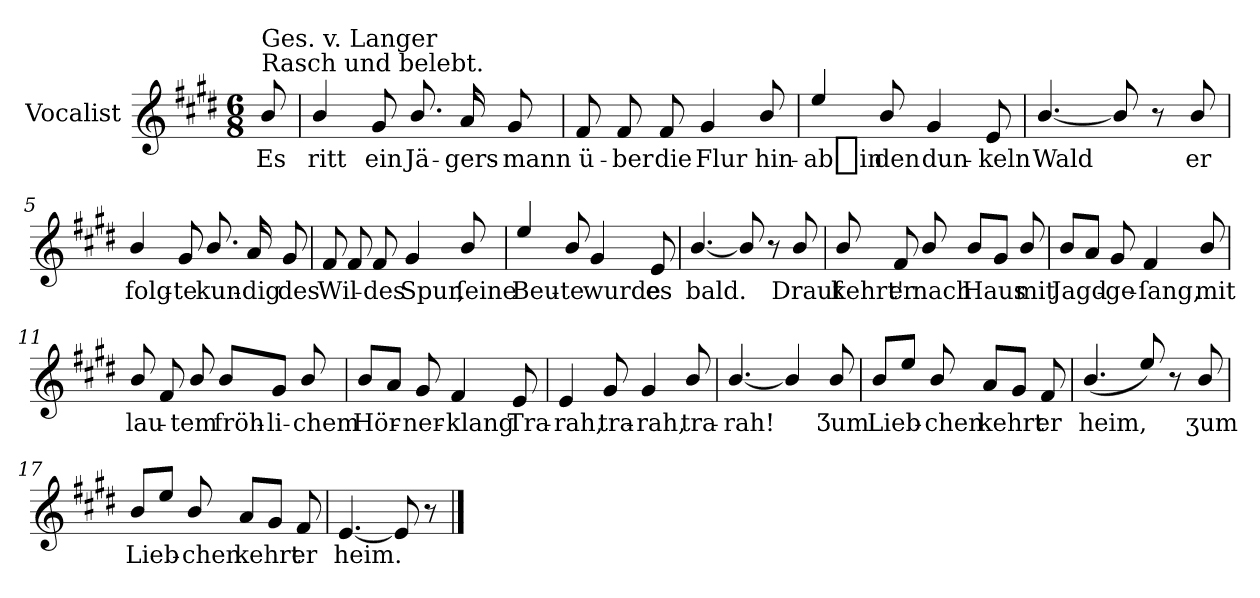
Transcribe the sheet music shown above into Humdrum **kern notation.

**kern	**text
*part1	*part1
*staff1	*staff1
*I"Vocalist	*
*k[f#c#g#d#]	*
*E:	*
*M6/8	*
=	=
!LO:TX:a:t=Rasch und belebt.	!
!LO:TX:a:t=Ges. v. Langer	!
8b/	Es
=1	=1
4b/	ritt
8g#	ein
8.b/	Jä-
16a	-gers-
8g#	-mann
=2	=2
8f#	ü-
8f#	-ber
8f#	die
4g#	Flur
8b/	hin-
=3	=3
4ee/	-ab_in
8b/	den
4g#	dun-
8e	-keln
=4	=4
[4.b/	Wald
8b/]	.
8r	.
8b/	er
=5	=5
4b/	folg-
8g#	-te
8.b/	kun-
16a	-dig
8g#	des
=6	=6
8f#	Wil-
8f#	.
8f#	-des
4g#	Spur,
8b/	ſeine
=7	=7
4ee/	Beu-
8b/	-te
4g#	wurde
8e	es
=8	=8
[4.b/	bald.
8b/]	.
8r	.
8b/	Drauf
=9	=9
8b/	kehrt'
8f#	er
8b/	nach
8bL	Haus
8g#J	.
8b/	mit
=10	=10
8bL	Jagd-
8aJ	.
8g#	-ge-
4f#	-ſang,
8b/	mit
=11	=11
8b/	lau-
8f#	.
8b/	-tem
8bL	fröh-
8g#J	-li-
8b/	-chem
=12	=12
8bL	Hör-
8aJ	.
8g#	-ner-
4f#	-klang
8e	Tra-
=13	=13
4e	-rah,
8g#	tra-
4g#	-rah,
8b/	tra-
=14	=14
[4.b/	-rah!
4b/]	.
8b/	Ʒum
=15	=15
8b/L	Lieb-
8eeJ	.
8b/	-chen
8aL	kehrt
8g#J	.
8f#	er
=16	=16
(4.b/	heim,
8ee/)	.
8r	.
8b/	ʒum
=17	=17
8b/L	Lieb-
8eeJ	.
8b/	-chen
8aL	kehrt
8g#J	.
8f#	er
=18	=18
[4.e	heim.
8e]	.
8r	.
==	==
*-	*-
